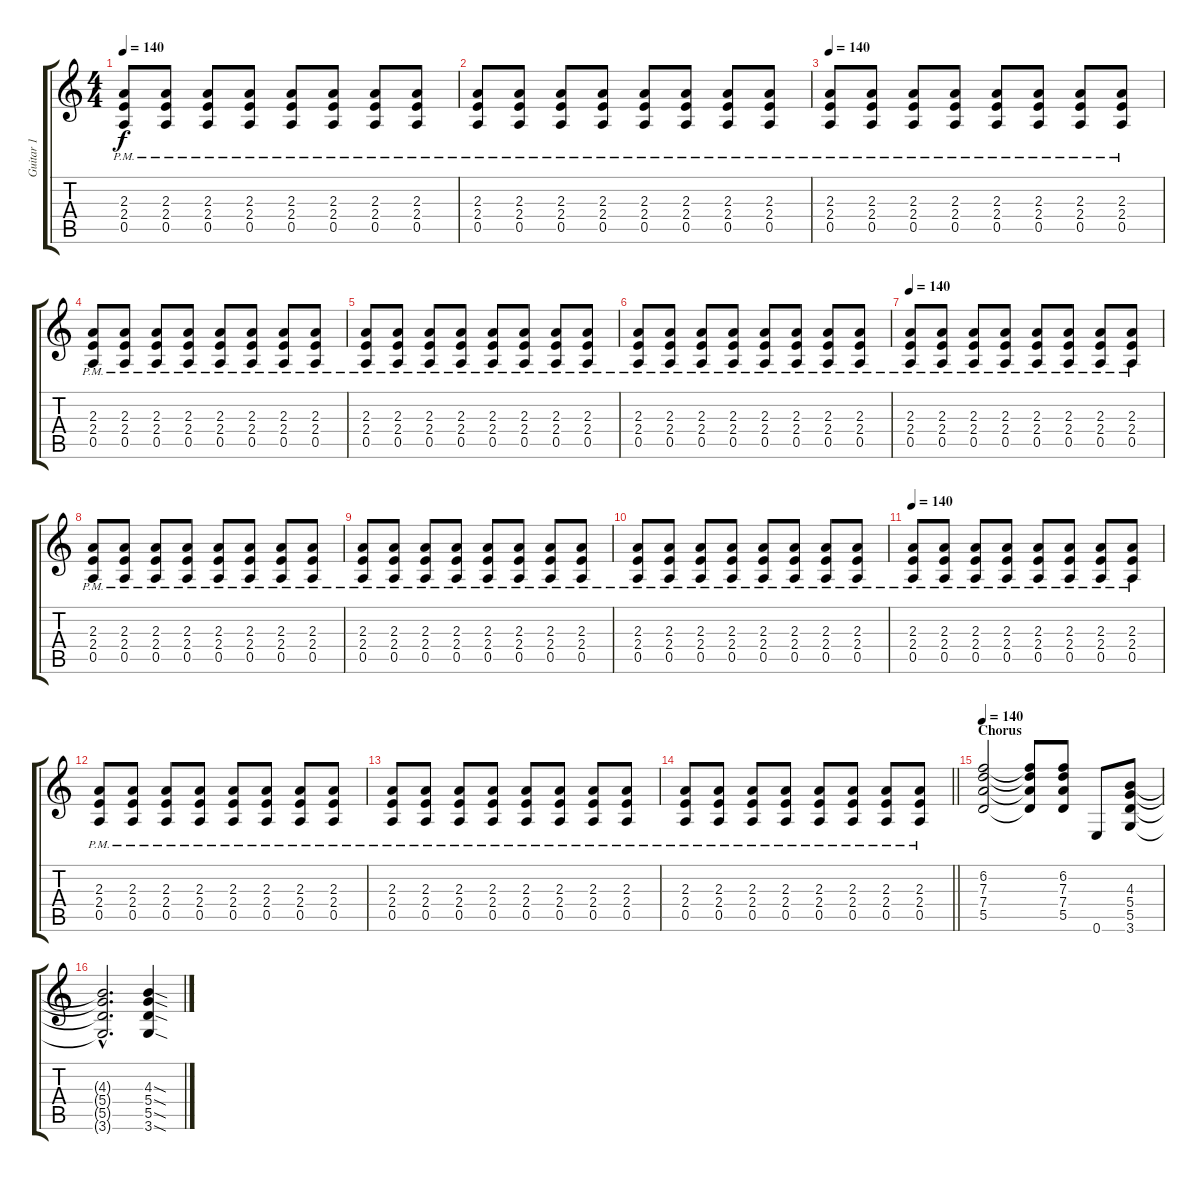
\track ("Guitar 1" "Guitar 1") {instrument overdrivenguitar}
\staff {score tabs}
\tuning (E4 B3 G3 D3 A2 E2) {hide}
\ts (4 4)
\tempo 140
\clef g2
\ks c
(2.3{pm} 2.4{pm} 0.5{pm}).8{dy f} (2.3{pm} 2.4{pm} 0.5{pm}).8 (2.3{pm} 2.4{pm} 0.5{pm}).8 (2.3{pm} 2.4{pm} 0.5{pm}).8 (2.3{pm} 2.4{pm} 0.5{pm}).8 (2.3{pm} 2.4{pm} 0.5{pm}).8 (2.3{pm} 2.4{pm} 0.5{pm}).8 (2.3{pm} 2.4{pm} 0.5{pm}).8 |
(2.3{pm} 2.4{pm} 0.5{pm}).8 (2.3{pm} 2.4{pm} 0.5{pm}).8 (2.3{pm} 2.4{pm} 0.5{pm}).8 (2.3{pm} 2.4{pm} 0.5{pm}).8 (2.3{pm} 2.4{pm} 0.5{pm}).8 (2.3{pm} 2.4{pm} 0.5{pm}).8 (2.3{pm} 2.4{pm} 0.5{pm}).8 (2.3{pm} 2.4{pm} 0.5{pm}).8 |
\tempo 140
(2.3{pm} 2.4{pm} 0.5{pm}).8 (2.3{pm} 2.4{pm} 0.5{pm}).8 (2.3{pm} 2.4{pm} 0.5{pm}).8 (2.3{pm} 2.4{pm} 0.5{pm}).8 (2.3{pm} 2.4{pm} 0.5{pm}).8 (2.3{pm} 2.4{pm} 0.5{pm}).8 (2.3{pm} 2.4{pm} 0.5{pm}).8 (2.3{pm} 2.4{pm} 0.5{pm}).8 |
(2.3{pm} 2.4{pm} 0.5{pm}).8 (2.3{pm} 2.4{pm} 0.5{pm}).8 (2.3{pm} 2.4{pm} 0.5{pm}).8 (2.3{pm} 2.4{pm} 0.5{pm}).8 (2.3{pm} 2.4{pm} 0.5{pm}).8 (2.3{pm} 2.4{pm} 0.5{pm}).8 (2.3{pm} 2.4{pm} 0.5{pm}).8 (2.3{pm} 2.4{pm} 0.5{pm}).8 |
(2.3{pm} 2.4{pm} 0.5{pm}).8 (2.3{pm} 2.4{pm} 0.5{pm}).8 (2.3{pm} 2.4{pm} 0.5{pm}).8 (2.3{pm} 2.4{pm} 0.5{pm}).8 (2.3{pm} 2.4{pm} 0.5{pm}).8 (2.3{pm} 2.4{pm} 0.5{pm}).8 (2.3{pm} 2.4{pm} 0.5{pm}).8 (2.3{pm} 2.4{pm} 0.5{pm}).8 |
(2.3{pm} 2.4{pm} 0.5{pm}).8 (2.3{pm} 2.4{pm} 0.5{pm}).8 (2.3{pm} 2.4{pm} 0.5{pm}).8 (2.3{pm} 2.4{pm} 0.5{pm}).8 (2.3{pm} 2.4{pm} 0.5{pm}).8 (2.3{pm} 2.4{pm} 0.5{pm}).8 (2.3{pm} 2.4{pm} 0.5{pm}).8 (2.3{pm} 2.4{pm} 0.5{pm}).8 |
\tempo 140
(2.3{pm} 2.4{pm} 0.5{pm}).8 (2.3{pm} 2.4{pm} 0.5{pm}).8 (2.3{pm} 2.4{pm} 0.5{pm}).8 (2.3{pm} 2.4{pm} 0.5{pm}).8 (2.3{pm} 2.4{pm} 0.5{pm}).8 (2.3{pm} 2.4{pm} 0.5{pm}).8 (2.3{pm} 2.4{pm} 0.5{pm}).8 (2.3{pm} 2.4{pm} 0.5{pm}).8 |
(2.3{pm} 2.4{pm} 0.5{pm}).8 (2.3{pm} 2.4{pm} 0.5{pm}).8 (2.3{pm} 2.4{pm} 0.5{pm}).8 (2.3{pm} 2.4{pm} 0.5{pm}).8 (2.3{pm} 2.4{pm} 0.5{pm}).8 (2.3{pm} 2.4{pm} 0.5{pm}).8 (2.3{pm} 2.4{pm} 0.5{pm}).8 (2.3{pm} 2.4{pm} 0.5{pm}).8 |
(2.3{pm} 2.4{pm} 0.5{pm}).8 (2.3{pm} 2.4{pm} 0.5{pm}).8 (2.3{pm} 2.4{pm} 0.5{pm}).8 (2.3{pm} 2.4{pm} 0.5{pm}).8 (2.3{pm} 2.4{pm} 0.5{pm}).8 (2.3{pm} 2.4{pm} 0.5{pm}).8 (2.3{pm} 2.4{pm} 0.5{pm}).8 (2.3{pm} 2.4{pm} 0.5{pm}).8 |
(2.3{pm} 2.4{pm} 0.5{pm}).8 (2.3{pm} 2.4{pm} 0.5{pm}).8 (2.3{pm} 2.4{pm} 0.5{pm}).8 (2.3{pm} 2.4{pm} 0.5{pm}).8 (2.3{pm} 2.4{pm} 0.5{pm}).8 (2.3{pm} 2.4{pm} 0.5{pm}).8 (2.3{pm} 2.4{pm} 0.5{pm}).8 (2.3{pm} 2.4{pm} 0.5{pm}).8 |
\tempo 140
(2.3{pm} 2.4{pm} 0.5{pm}).8 (2.3{pm} 2.4{pm} 0.5{pm}).8 (2.3{pm} 2.4{pm} 0.5{pm}).8 (2.3{pm} 2.4{pm} 0.5{pm}).8 (2.3{pm} 2.4{pm} 0.5{pm}).8 (2.3{pm} 2.4{pm} 0.5{pm}).8 (2.3{pm} 2.4{pm} 0.5{pm}).8 (2.3{pm} 2.4{pm} 0.5{pm}).8 |
(2.3{pm} 2.4{pm} 0.5{pm}).8 (2.3{pm} 2.4{pm} 0.5{pm}).8 (2.3{pm} 2.4{pm} 0.5{pm}).8 (2.3{pm} 2.4{pm} 0.5{pm}).8 (2.3{pm} 2.4{pm} 0.5{pm}).8 (2.3{pm} 2.4{pm} 0.5{pm}).8 (2.3{pm} 2.4{pm} 0.5{pm}).8 (2.3{pm} 2.4{pm} 0.5{pm}).8 |
(2.3{pm} 2.4{pm} 0.5{pm}).8 (2.3{pm} 2.4{pm} 0.5{pm}).8 (2.3{pm} 2.4{pm} 0.5{pm}).8 (2.3{pm} 2.4{pm} 0.5{pm}).8 (2.3{pm} 2.4{pm} 0.5{pm}).8 (2.3{pm} 2.4{pm} 0.5{pm}).8 (2.3{pm} 2.4{pm} 0.5{pm}).8 (2.3{pm} 2.4{pm} 0.5{pm}).8 |
\barLineRight lightlight
(2.3{pm} 2.4{pm} 0.5{pm}).8 (2.3{pm} 2.4{pm} 0.5{pm}).8 (2.3{pm} 2.4{pm} 0.5{pm}).8 (2.3{pm} 2.4{pm} 0.5{pm}).8 (2.3{pm} 2.4{pm} 0.5{pm}).8 (2.3{pm} 2.4{pm} 0.5{pm}).8 (2.3{pm} 2.4{pm} 0.5{pm}).8 (2.3{pm} 2.4{pm} 0.5{pm}).8 |
\section ("" "Chorus")
\tempo 140
(6.2 7.3 7.4 5.5).2 (6.2{t} 7.3{t} 7.4{t} 5.5{t}).8 (6.2 7.3 7.4 5.5).8 0.6.8 (4.3 5.4 5.5 3.6).8 |
(4.3{hac t} 5.4{hac t} 5.5{hac t} 3.6{hac t}).2{d} (4.3{sod} 5.4{sod} 5.5{sod} 3.6{sod}).4
